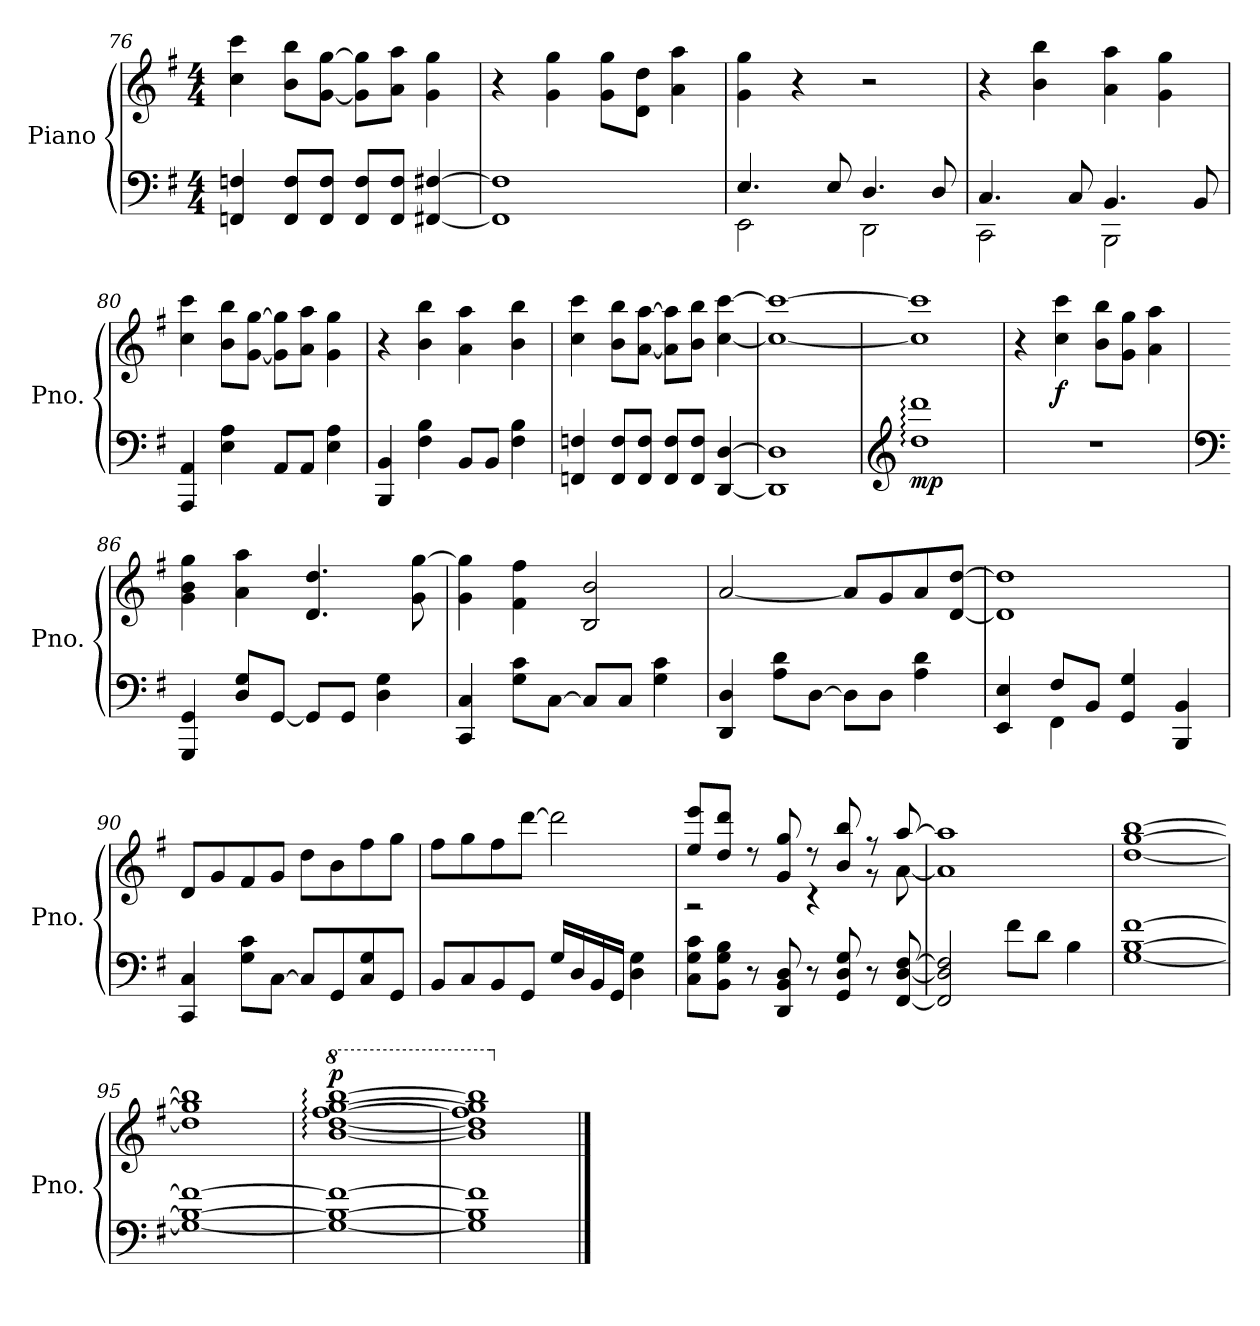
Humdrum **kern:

**kern	**kern	**dynam
*part1	*part1	*part1
*staff2	*staff1	*staff1/2
*I"Piano	*	*
*I'Pno.	*	*
*clefF4	*clefG2	*
*k[f#]	*k[f#]	*
*M4/4	*M4/4	*
=76	=76	=76
4FFn/ 4Fn/	4cc\ 4ccc\	.
8FF/ 8F/L	8b\ 8bb\L	.
8FF/ 8F/J	[8g\ [8gg\J	.
8FF/ 8F/L	8g\] 8gg\]L	.
8FF/ 8F/J	8a\ 8aa\J	.
[4FF#X/ [4F#X/	4g\ 4gg\	.
=77	=77	=77
1FF#] 1F#]	4r	.
.	4g\ 4gg\	.
.	8g\ 8gg\L	.
.	8d\ 8dd\J	.
.	4a\ 4aa\	.
=78	=78	=78
*^	*	*
4.E/	2EE\	4g\ 4gg\	.
.	.	4r	.
8E/	.	.	.
4.D/	2DD\	2r	.
8D/	.	.	.
=79	=79	=79	=79
4.C/	2CC\	4r	.
.	.	4b\ 4bb\	.
8C/	.	.	.
4.BB/	2BBB\	4a\ 4aa\	.
.	.	4g\ 4gg\	.
8BB/	.	.	.
*v	*v	*	*
!!LO:LB:g=z
=80	=80	=80
4AAA/ 4AA/	4cc\ 4ccc\	.
4E\ 4A\	8b\ 8bb\L	.
.	[8g\ [8gg\J	.
8AA/L	8g\] 8gg\]L	.
8AA/J	8a\ 8aa\J	.
4E\ 4A\	4g\ 4gg\	.
=81	=81	=81
4BBB/ 4BB/	4r	.
4F#\ 4B\	4b\ 4bb\	.
8BB/L	4a\ 4aa\	.
8BB/J	.	.
4F#\ 4B\	4b\ 4bb\	.
=82	=82	=82
4FFn/ 4Fn/	4cc\ 4ccc\	.
8FF/ 8F/L	8b\ 8bb\L	.
8FF/ 8F/J	[8a\ [8aa\J	.
8FF/ 8F/L	8a\] 8aa\]L	.
8FF/ 8F/J	8b\ 8bb\J	.
[4DD/ [4D/	[4cc\ [4ccc\	.
=83	=83	=83
1DD] 1D]	1cc_ 1ccc_	.
=84	=84	=84
*clefG2	*	*
*8va	*	*
!	!	!LO:DY:b=2
1ddd: 1dddd:	1cc] 1ccc]	mp
=85	=85	=85
*X8va	*	*
1r	4r	.
!	!	!LO:DY:b
.	4cc\ 4ccc\	f
.	8b\ 8bb\L	.
.	8g\ 8gg\J	.
.	4a\ 4aa\	.
=86	=86	=86
*clefF4	*	*
4GGG/ 4GG/	4g\ 4b\ 4gg\	.
8D/ 8G/L	4a\ 4aa\	.
[8GG/J	.	.
8GG/L]	4.d/ 4.dd/	.
8GG/J	.	.
4D\ 4G\	.	.
.	8g\ [8gg\	.
!!LO:LB:g=z
=87	=87	=87
4CC/ 4C/	4g\ 4gg\]	.
8G\ 8c\L	4f#\ 4ff#\	.
[8C\J	.	.
8C/L]	2B/ 2b/	.
8C/J	.	.
4G\ 4c\	.	.
=88	=88	=88
4DD/ 4D/	[2a/	.
8A\ 8d\L	.	.
[8D\J	.	.
8D\L]	8a/L]	.
8D\J	8g/	.
4A\ 4d\	8a/	.
.	[8d/ [8dd/J	.
=89	=89	=89
*^	*	*
4EE/ 4E/	4ryy	1d] 1dd]	.
8F#/L	4FF#\	.	.
8BB/J	.	.	.
4GG/ 4G/	2ryy	.	.
4BBB/ 4BB/	.	.	.
*v	*v	*	*
=90	=90	=90
4CC/ 4C/	8d/L	.
.	8g/	.
8G\ 8c\L	8f#/	.
[8C\J	8g/J	.
8C/L]	8dd\L	.
8GG/	8b\	.
8C/ 8G/	8ff#\	.
8GG/J	8gg\J	.
=91	=91	=91
8BB/L	8ff#\L	.
8C/	8gg\	.
8BB/	8ff#\	.
8GG/J	[8ddd\J	.
16G/LL	2ddd\]	.
16D/	.	.
16BB/	.	.
16GG/JJ	.	.
4D\ 4G\	.	.
!!LO:LB:g=z
=92	=92	=92
*	*^	*
8C\ 8G\ 8c\L	8ee/ 8eee/L	2r	.
8BB\ 8G\ 8B\J	8dd/ 8ddd/J	.	.
8r	8r	.	.
8DD/ 8BB/ 8D/	8g/ 8gg/	.	.
8r	8r	4r	.
8GG/ 8D/ 8G/	8b/ 8bb/	.	.
8r	8r	8r	.
[8FF#/ [8D/ [8F#/	[8aa/	[8a\	.
=93	=93	=93	=93
2FF#/] 2D/] 2F#/]	1aa]	1a]	.
8f#\L	.	.	.
8d\J	.	.	.
4B\	.	.	.
*	*v	*v	*
=94	=94	=94
[1G [1B [1f#	[1dd [1gg [1bb	.
=95	=95	=95
1G_ 1B_ 1f#_	1dd] 1gg] 1bb]	.
=96	=96	=96
*	*8va	*
!	!	!LO:DY:a
1G_ 1B_ 1f#_	[1bb: [1ddd: [1fff#: [1ggg: [1bbb:	p
=97	=97	=97
1G] 1B] 1f#]	1bb] 1ddd] 1fff#] 1ggg] 1bbb]	.
*	*X8va	*
==	==	==
*-	*-	*-
